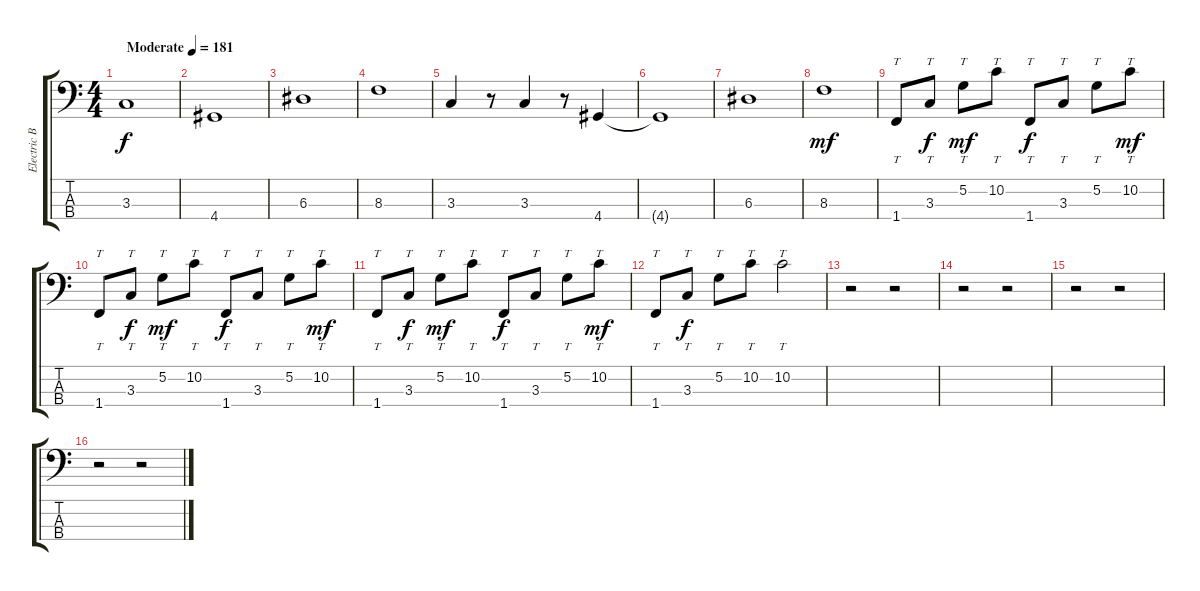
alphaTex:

\track ("Electric Bass" "Electric B") {instrument electricbassfinger}
\staff {score tabs}
\tuning (G2 D2 A1 E1) {hide}
\ts (4 4)
\tempo (181 "Moderate")
\clef f4
\ks c
3.3.1{dy f instrument electricbassfinger} |
4.4.1 |
6.3.1 |
8.3.1 |
3.3.4 r.8 3.3.4 r.8 4.4.4 |
4.4{t}.1 |
6.3.1 |
8.3.1{dy mf} |
1.4.8{tt} 3.3.8{tt dy f} 5.2.8{tt dy mf} 10.2.8{tt} 1.4.8{tt dy f} 3.3.8{tt} 5.2.8{tt} 10.2.8{tt dy mf} |
1.4.8{tt} 3.3.8{tt dy f} 5.2.8{tt dy mf} 10.2.8{tt} 1.4.8{tt dy f} 3.3.8{tt} 5.2.8{tt} 10.2.8{tt dy mf} |
1.4.8{tt} 3.3.8{tt dy f} 5.2.8{tt dy mf} 10.2.8{tt} 1.4.8{tt dy f} 3.3.8{tt} 5.2.8{tt} 10.2.8{tt dy mf} |
1.4.8{tt} 3.3.8{tt dy f} 5.2.8{tt} 10.2.8{tt} 10.2.2{tt} |
r.2 r.2 |
r.2 r.2 |
r.2 r.2 |
r.2 r.2
